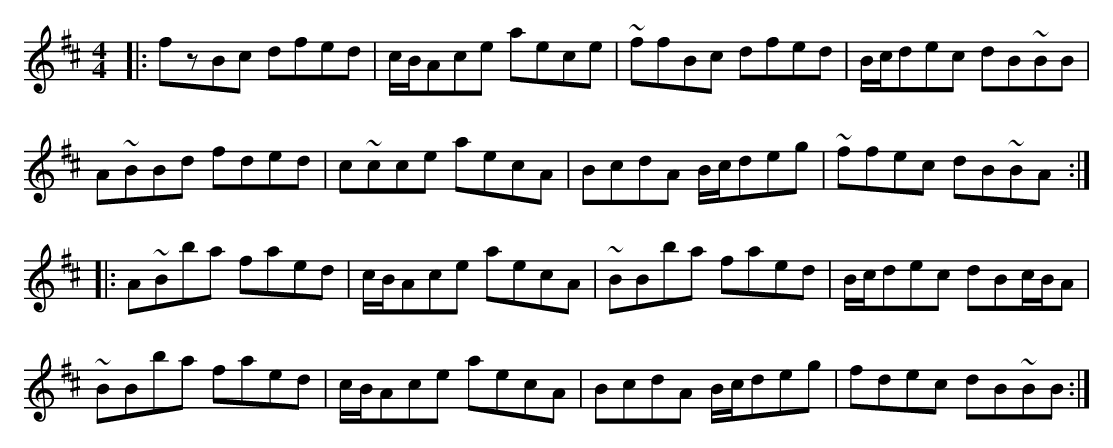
X:1
M:4/4
K:Bmin
|:fzBc dfed|c/B/Ace aece|~ffBc dfed|B/c/dec dB~BB|
A~BBd fded|c~cce aecA|BcdA B/c/deg|~ffec dB~BA:|
|:A~Bba faed|c/B/Ace aecA|~BBba faed|B/c/dec dBc/B/A|
~BBba faed|c/B/Ace aecA|BcdA B/c/deg|fdec dB~BB:|
